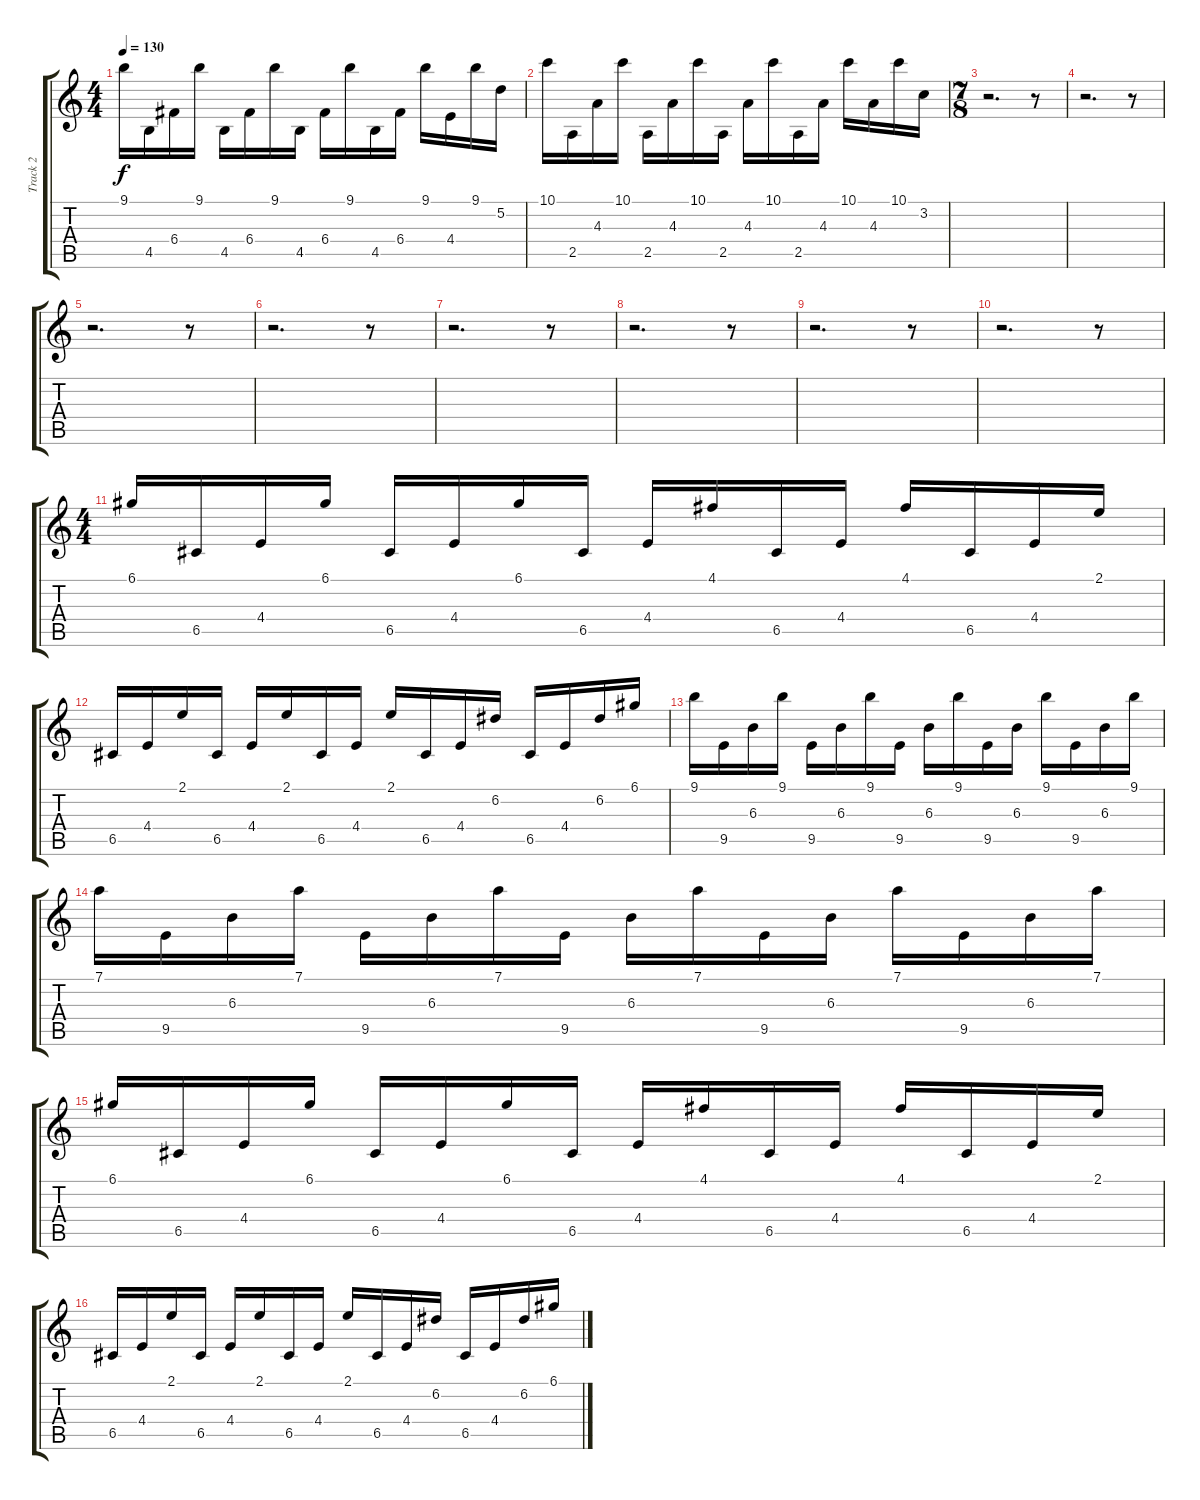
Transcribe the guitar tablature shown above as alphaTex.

\track ("Track 2" "Track 2") {instrument electricguitarjazz}
\staff {score tabs}
\tuning (D4 A3 F3 C3 G2 C2) {hide}
\ts (4 4)
\tempo 130
\clef g2
\ks c
9.1.16{dy f} 4.5.16 6.4.16 9.1.16 4.5.16 6.4.16 9.1.16 4.5.16 6.4.16 9.1.16 4.5.16 6.4.16 9.1.16 4.4.16 9.1.16 5.2.16 |
10.1.16 2.5.16 4.3.16 10.1.16 2.5.16 4.3.16 10.1.16 2.5.16 4.3.16 10.1.16 2.5.16 4.3.16 10.1.16 4.3.16 10.1.16 3.2.16 |
\ts (7 8)
r.2{d} r.8 |
r.2{d} r.8 |
r.2{d} r.8 |
r.2{d} r.8 |
r.2{d} r.8 |
r.2{d} r.8 |
r.2{d} r.8 |
r.2{d} r.8 |
\ts (4 4)
6.1.16 6.5.16 4.4.16 6.1.16 6.5.16 4.4.16 6.1.16 6.5.16 4.4.16 4.1.16 6.5.16 4.4.16 4.1.16 6.5.16 4.4.16 2.1.16 |
6.5.16 4.4.16 2.1.16 6.5.16 4.4.16 2.1.16 6.5.16 4.4.16 2.1.16 6.5.16 4.4.16 6.2.16 6.5.16 4.4.16 6.2.16 6.1.16 |
9.1.16 9.5.16 6.3.16 9.1.16 9.5.16 6.3.16 9.1.16 9.5.16 6.3.16 9.1.16 9.5.16 6.3.16 9.1.16 9.5.16 6.3.16 9.1.16 |
7.1.16 9.5.16 6.3.16 7.1.16 9.5.16 6.3.16 7.1.16 9.5.16 6.3.16 7.1.16 9.5.16 6.3.16 7.1.16 9.5.16 6.3.16 7.1.16 |
6.1.16 6.5.16 4.4.16 6.1.16 6.5.16 4.4.16 6.1.16 6.5.16 4.4.16 4.1.16 6.5.16 4.4.16 4.1.16 6.5.16 4.4.16 2.1.16 |
6.5.16 4.4.16 2.1.16 6.5.16 4.4.16 2.1.16 6.5.16 4.4.16 2.1.16 6.5.16 4.4.16 6.2.16 6.5.16 4.4.16 6.2.16 6.1.16
